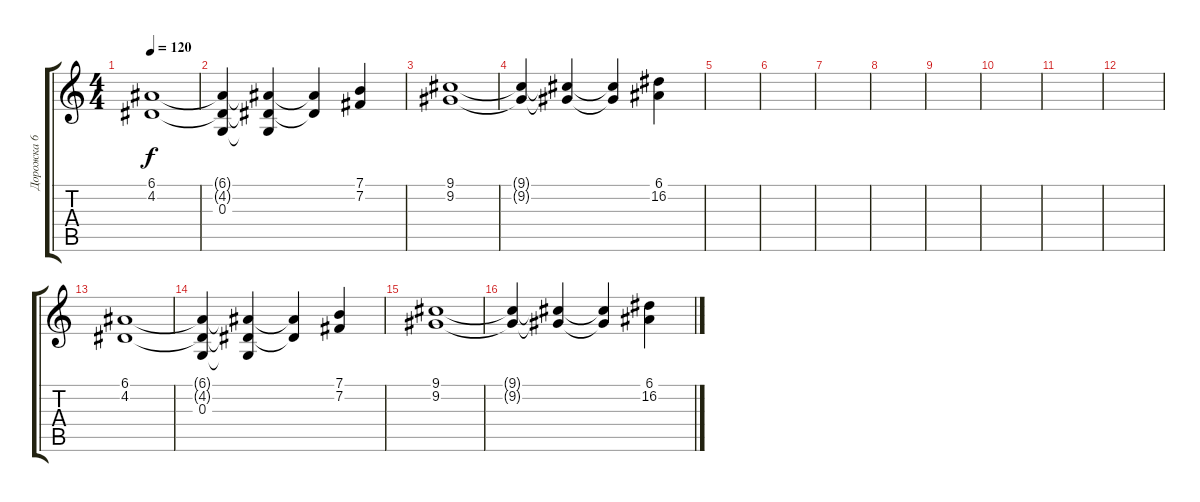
\track ("Дорожка 6" "Дорожка 6") {instrument lead2sawtooth}
\staff {score tabs}
\tuning (E4 B3 G3 D3 A2 E2) {hide}
\ts (4 4)
\tempo 120
\clef g2
\ks c
(6.1 4.2).1{dy f} |
(6.1{t} 4.2{t} 0.3).4 (6.1{t} 4.2{t} 0.3{t}).4 (6.1{t} 4.2{t}).4 (7.1 7.2).4 |
(9.1 9.2).1 |
(9.1{t} 9.2{t}).4 (9.1{t} 9.2{t}).4 (9.1{t} 9.2{t}).4 (6.1 16.2).4 |
|
|
|
|
|
|
|
|
(6.1 4.2).1 |
(6.1{t} 4.2{t} 0.3).4 (6.1{t} 4.2{t} 0.3{t}).4 (6.1{t} 4.2{t}).4 (7.1 7.2).4 |
(9.1 9.2).1 |
(9.1{t} 9.2{t}).4 (9.1{t} 9.2{t}).4 (9.1{t} 9.2{t}).4 (6.1 16.2).4
